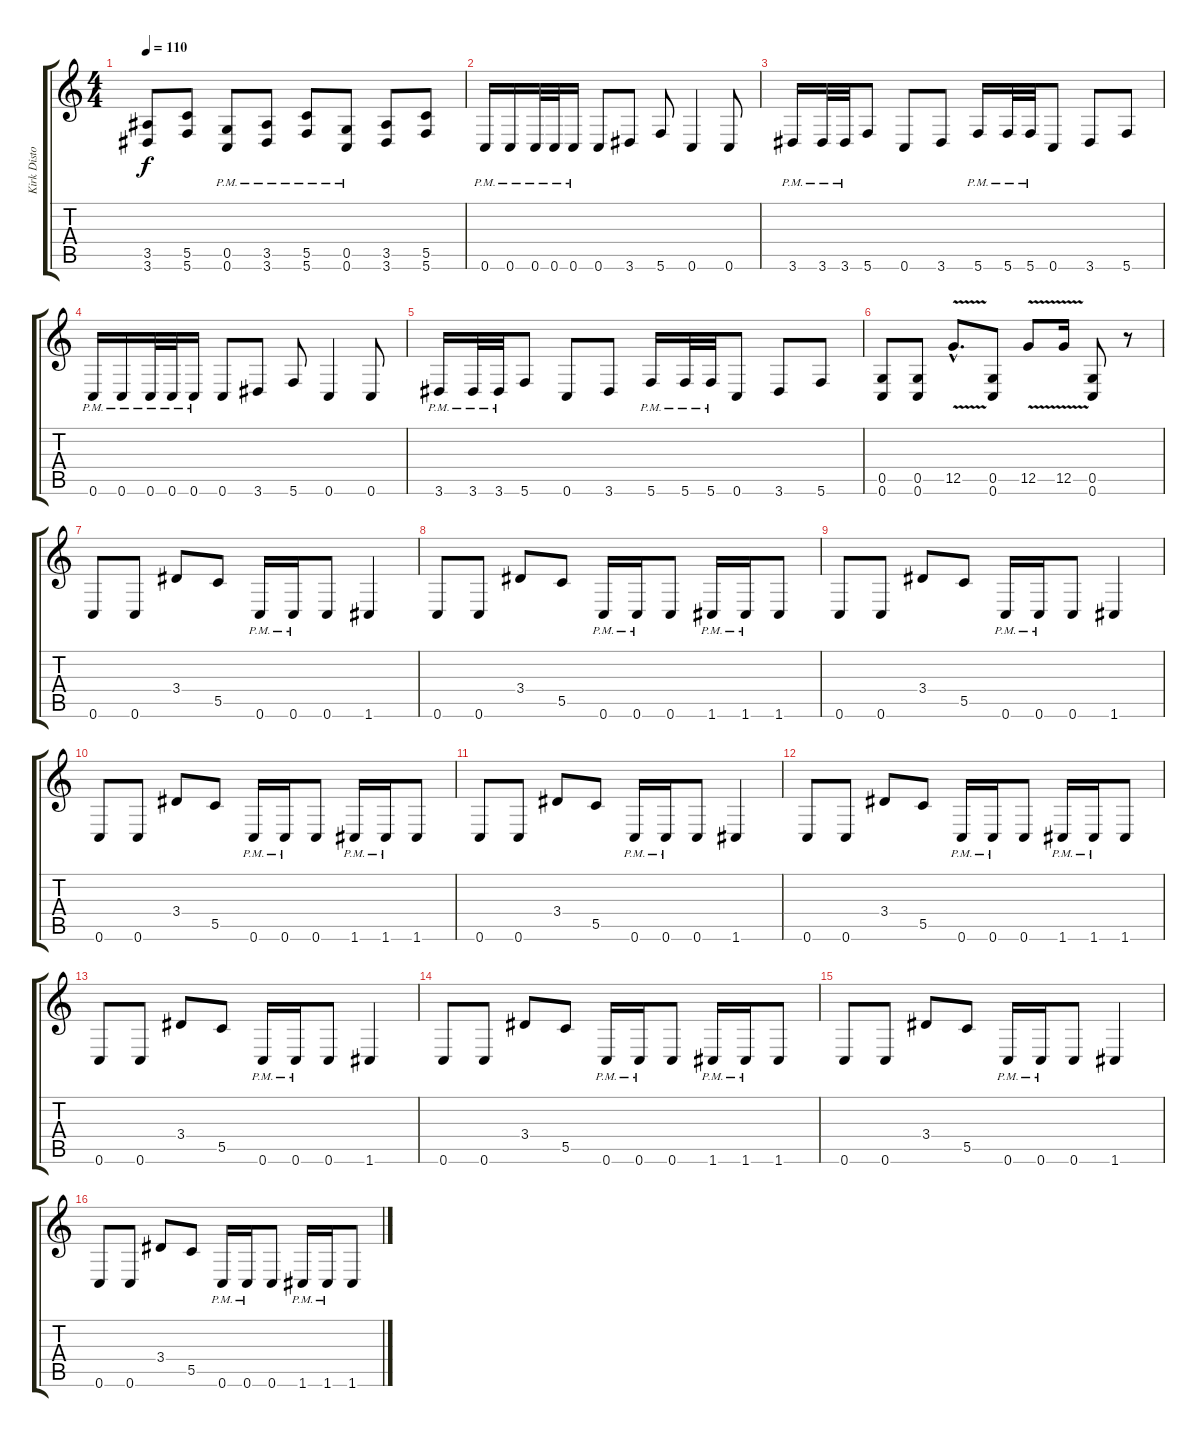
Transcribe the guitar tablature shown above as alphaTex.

\track ("Kirk Distortion" "Kirk Disto") {instrument distortionguitar}
\staff {score tabs}
\tuning (D4 A3 F3 C3 G2 C2) {hide}
\ts (4 4)
\tempo 110
\clef g2
\ks c
(3.5 3.6).8{dy f} (5.5 5.6).8 (0.5{pm} 0.6{pm}).8 (3.5{pm} 3.6{pm}).8 (5.5{pm} 5.6{pm}).8 (0.5{pm} 0.6{pm}).8 (3.5 3.6).8 (5.5 5.6).8 |
0.6{pm}.16 0.6{pm}.16 0.6{pm}.32 0.6{pm}.32 0.6{pm}.16 0.6.8 3.6.8 5.6.8 0.6.4 0.6.8 |
3.6{pm}.16 3.6{pm}.32 3.6{pm}.32 5.6.8 0.6.8 3.6.8 5.6{pm}.16 5.6{pm}.32 5.6{pm}.32 0.6.8 3.6.8 5.6.8 |
0.6{pm}.16 0.6{pm}.16 0.6{pm}.32 0.6{pm}.32 0.6{pm}.16 0.6.8 3.6.8 5.6.8 0.6.4 0.6.8 |
3.6{pm}.16 3.6{pm}.32 3.6{pm}.32 5.6.8 0.6.8 3.6.8 5.6{pm}.16 5.6{pm}.32 5.6{pm}.32 0.6.8 3.6.8 5.6.8 |
(0.5 0.6).8 (0.5 0.6).8 12.5{v hac}.8{d} (0.5 0.6).8 12.5{v}.8 12.5{v}.16 (0.5 0.6).8 r.8 |
0.6.8 0.6.8 3.4.8 5.5.8 0.6{pm}.16 0.6{pm}.16 0.6.8 1.6.4 |
0.6.8 0.6.8 3.4.8 5.5.8 0.6{pm}.16 0.6{pm}.16 0.6.8 1.6{pm}.16 1.6{pm}.16 1.6.8 |
0.6.8 0.6.8 3.4.8 5.5.8 0.6{pm}.16 0.6{pm}.16 0.6.8 1.6.4 |
0.6.8 0.6.8 3.4.8 5.5.8 0.6{pm}.16 0.6{pm}.16 0.6.8 1.6{pm}.16 1.6{pm}.16 1.6.8 |
0.6.8 0.6.8 3.4.8 5.5.8 0.6{pm}.16 0.6{pm}.16 0.6.8 1.6.4 |
0.6.8 0.6.8 3.4.8 5.5.8 0.6{pm}.16 0.6{pm}.16 0.6.8 1.6{pm}.16 1.6{pm}.16 1.6.8 |
0.6.8 0.6.8 3.4.8 5.5.8 0.6{pm}.16 0.6{pm}.16 0.6.8 1.6.4 |
0.6.8 0.6.8 3.4.8 5.5.8 0.6{pm}.16 0.6{pm}.16 0.6.8 1.6{pm}.16 1.6{pm}.16 1.6.8 |
0.6.8 0.6.8 3.4.8 5.5.8 0.6{pm}.16 0.6{pm}.16 0.6.8 1.6.4 |
0.6.8 0.6.8 3.4.8 5.5.8 0.6{pm}.16 0.6{pm}.16 0.6.8 1.6{pm}.16 1.6{pm}.16 1.6.8
